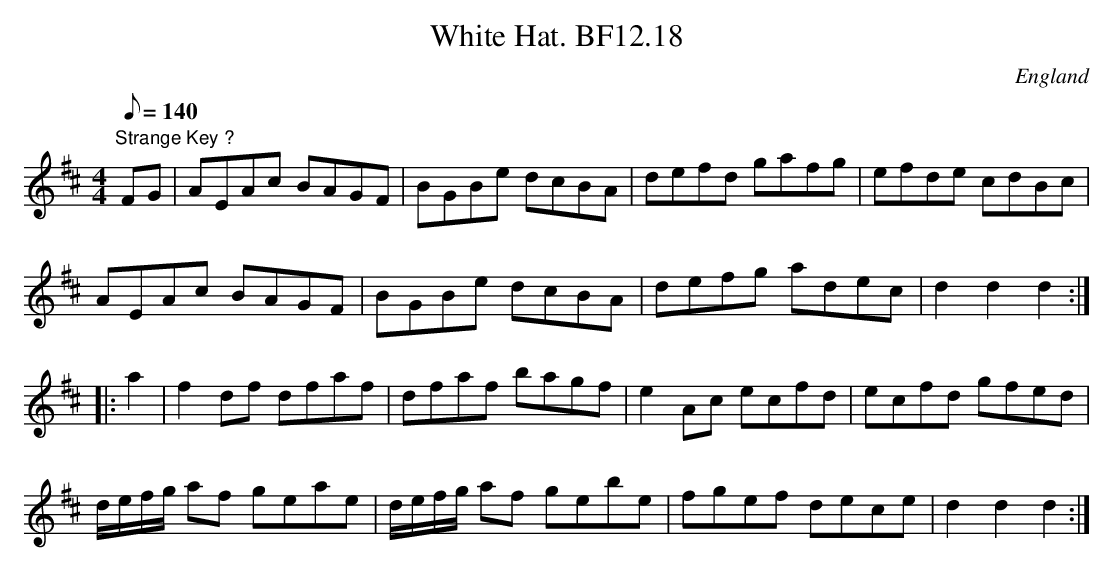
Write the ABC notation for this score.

X:1
T:White Hat. BF12.18
M:4/4
L:1/8
Q:140
O:England
K:D
"Strange Key ?"FG|AEAc BAGF|BGBe dcBA|defd gafg|efde cdBc|!
AEAc BAGF|BGBe dcBA|defg adec|d2d2d2::!
a2|f2df dfaf|dfaf bagf|e2Ac ecfd|ecfd gfed|!
d/e/f/g/ af geae|d/e/f/g/ af gebe|fgef dece|d2d2d2:|]
